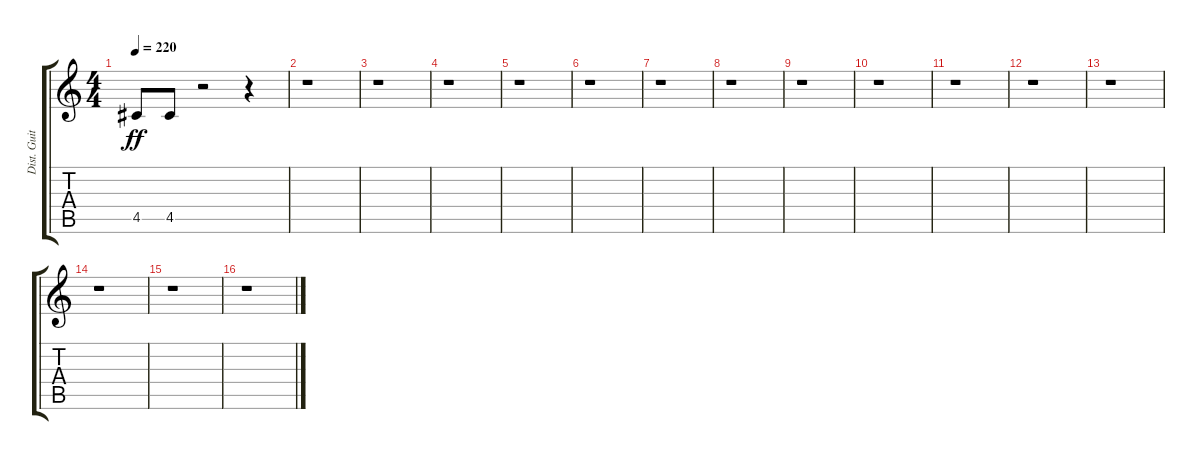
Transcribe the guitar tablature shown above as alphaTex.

\track ("Dist. Guitar 1" "Dist. Guit") {instrument overdrivenguitar}
\staff {score tabs}
\tuning (E4 B3 G3 D3 A2 E2) {hide}
\ts (4 4)
\tempo 220
\clef g2
\ks c
4.5.8{dy ff} 4.5.8 r.2 r.4 |
r.1 |
r.1 |
r.1 |
r.1 |
r.1 |
r.1 |
r.1 |
r.1 |
r.1 |
r.1 |
r.1 |
r.1 |
r.1 |
r.1 |
r.1
